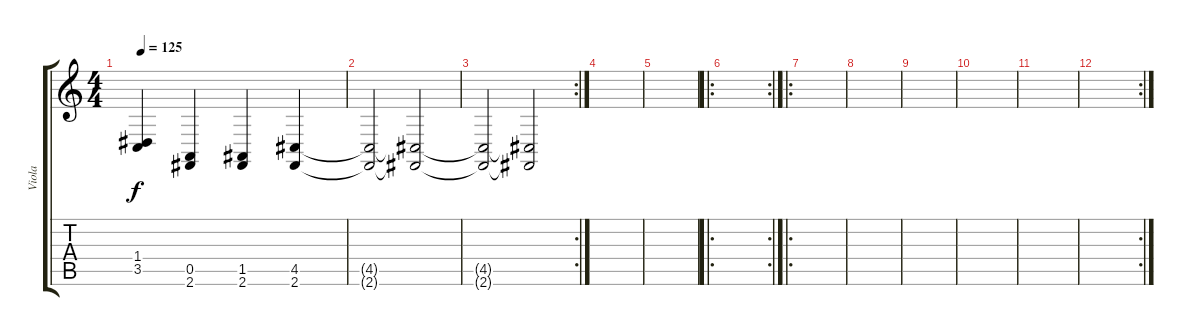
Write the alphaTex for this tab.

\track ("Viola" "Viola") {instrument viola}
\staff {score tabs}
\tuning (E4 B3 G3 D3 A2 E2) {hide}
\ts (4 4)
\tempo 125
\clef g2
\ks c
(1.4 3.5).4{dy f} (0.5 2.6).4 (1.5 2.6).4 (4.5 2.6).4 |
(4.5{t} 2.6{t}).2 (4.5{t} 2.6{t}).2 |
\rc 2
(4.5{t} 2.6{t}).2 (4.5{t} 2.6{t}).2 |
|
|
\ro
\rc 2
|
\ro
|
|
|
|
|
\rc 2
